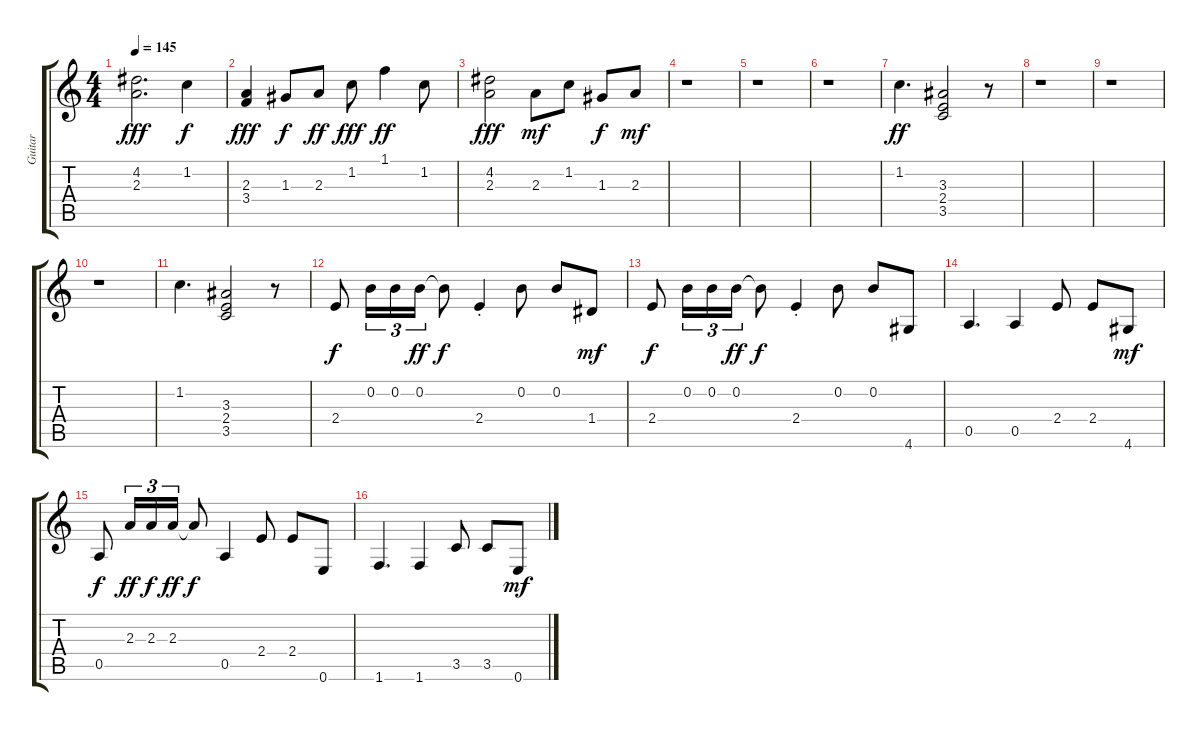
\track ("Guitar" "Guitar") {instrument electricguitarclean}
\staff {score tabs}
\tuning (E4 B3 G3 D3 A2 E2) {hide}
\ts (4 4)
\tempo 145
\clef g2
\ks c
(4.2 2.3).2{d dy fff} 1.2.4{dy f} |
(2.3 3.4).4{dy fff} 1.3.8{dy f} 2.3.8{dy ff} 1.2.8{dy fff} 1.1.4{dy ff} 1.2.8 |
(4.2 2.3).2{dy fff} 2.3.8{dy mf} 1.2.8 1.3.8{dy f} 2.3.8{dy mf} |
r.1 |
r.1 |
r.1 |
1.2.4{d dy ff} (3.3 2.4 3.5).2 r.8 |
r.1 |
r.1 |
r.1 |
1.2.4{d} (3.3 2.4 3.5).2 r.8 |
2.4.8{dy f} 0.2.16{tu (3 2)} 0.2.16{tu (3 2)} 0.2.16{tu (3 2) dy ff} 0.2{t}.8{dy f} 2.4{st}.4 0.2.8 0.2.8 1.4.8{dy mf} |
2.4.8{dy f} 0.2.16{tu (3 2)} 0.2.16{tu (3 2)} 0.2.16{tu (3 2) dy ff} 0.2{t}.8{dy f} 2.4{st}.4 0.2.8 0.2.8 4.6.8 |
0.5.4{d} 0.5.4 2.4.8 2.4.8 4.6.8{dy mf} |
0.5.8{dy f} 2.3.16{tu (3 2) dy ff} 2.3.16{tu (3 2) dy f} 2.3.16{tu (3 2) dy ff} 2.3{t}.8{dy f} 0.5.4 2.4.8 2.4.8 0.6.8 |
1.6.4{d} 1.6.4 3.5.8 3.5.8 0.6.8{dy mf}
